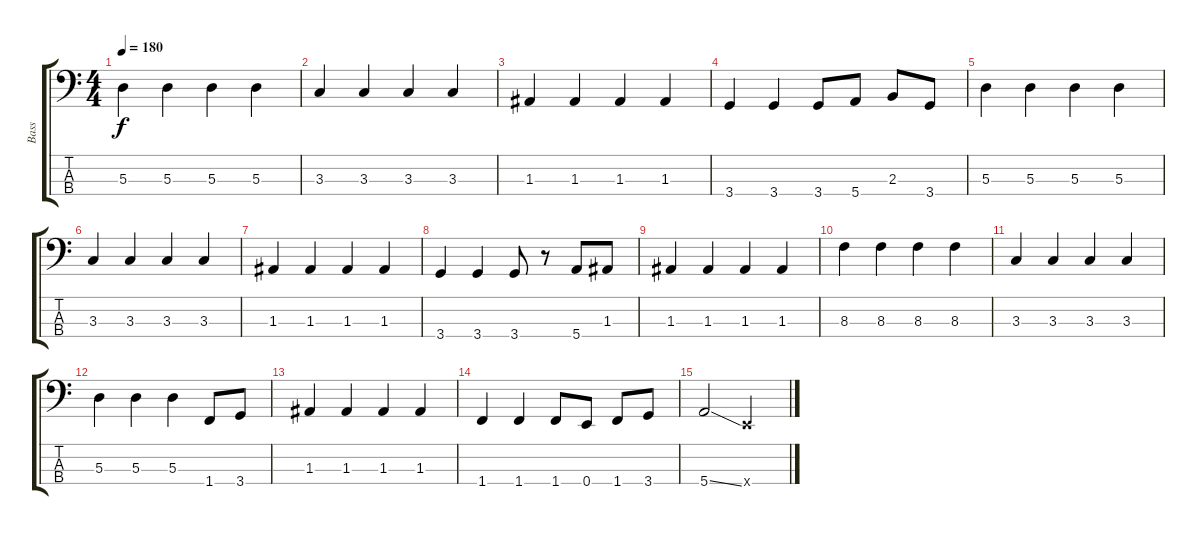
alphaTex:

\track ("Bass" "Bass") {instrument electricbassfinger}
\staff {score tabs}
\tuning (G2 D2 A1 E1) {hide}
\ts (4 4)
\tempo 180
\clef f4
\ks c
5.3.4{dy f} 5.3.4 5.3.4 5.3.4 |
3.3.4 3.3.4 3.3.4 3.3.4 |
1.3.4 1.3.4 1.3.4 1.3.4 |
3.4.4 3.4.4 3.4.8 5.4.8 2.3.8 3.4.8 |
5.3.4 5.3.4 5.3.4 5.3.4 |
3.3.4 3.3.4 3.3.4 3.3.4 |
1.3.4 1.3.4 1.3.4 1.3.4 |
3.4.4 3.4.4 3.4.8 r.8 5.4.8 1.3.8 |
1.3.4 1.3.4 1.3.4 1.3.4 |
8.3.4 8.3.4 8.3.4 8.3.4 |
3.3.4 3.3.4 3.3.4 3.3.4 |
5.3.4 5.3.4 5.3.4 1.4.8 3.4.8 |
1.3.4 1.3.4 1.3.4 1.3.4 |
1.4.4 1.4.4 1.4.8 0.4.8 1.4.8 3.4.8 |
5.4{ss}.2 0.4{x}.2
